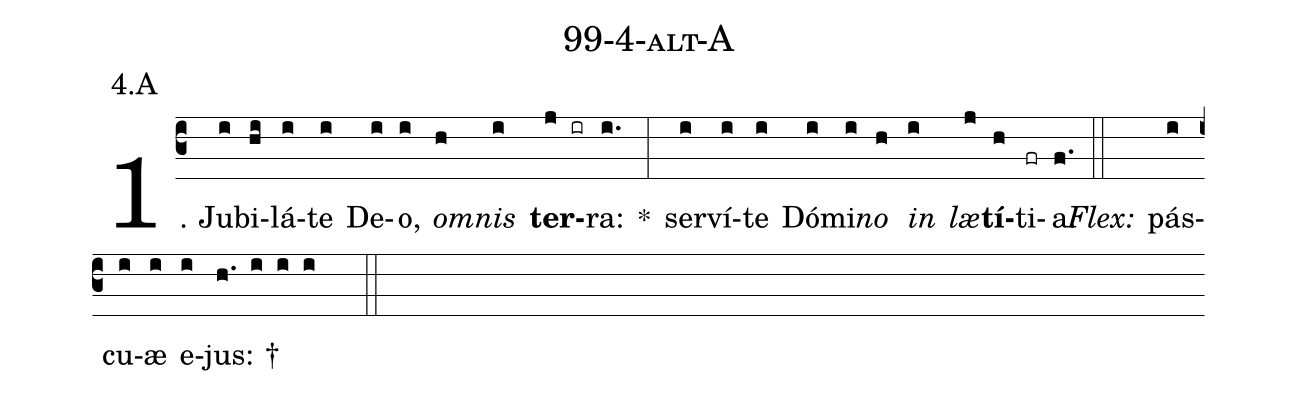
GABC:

name: 99-4-alt-A;
annotation: 4.A;
%%
(c3)1. Ju(i)bi(hi)lá(i)te(i) De(i)o,(i) <i>om</i>(h)<i>nis</i>(i) <b>ter</b>(j ir)ra:(i.) *(:) ser(i)ví(i)te(i) Dó(i)mi(i)<i>no</i>(h) <i>in</i>(i) <i>læ</i>(j)<b>tí</b>(h)ti(fr)a.(f.) (::)
<i>Flex:</i>()  pás(i)cu(i)æ(i) e(i)jus: †(h. i i i  ::)
